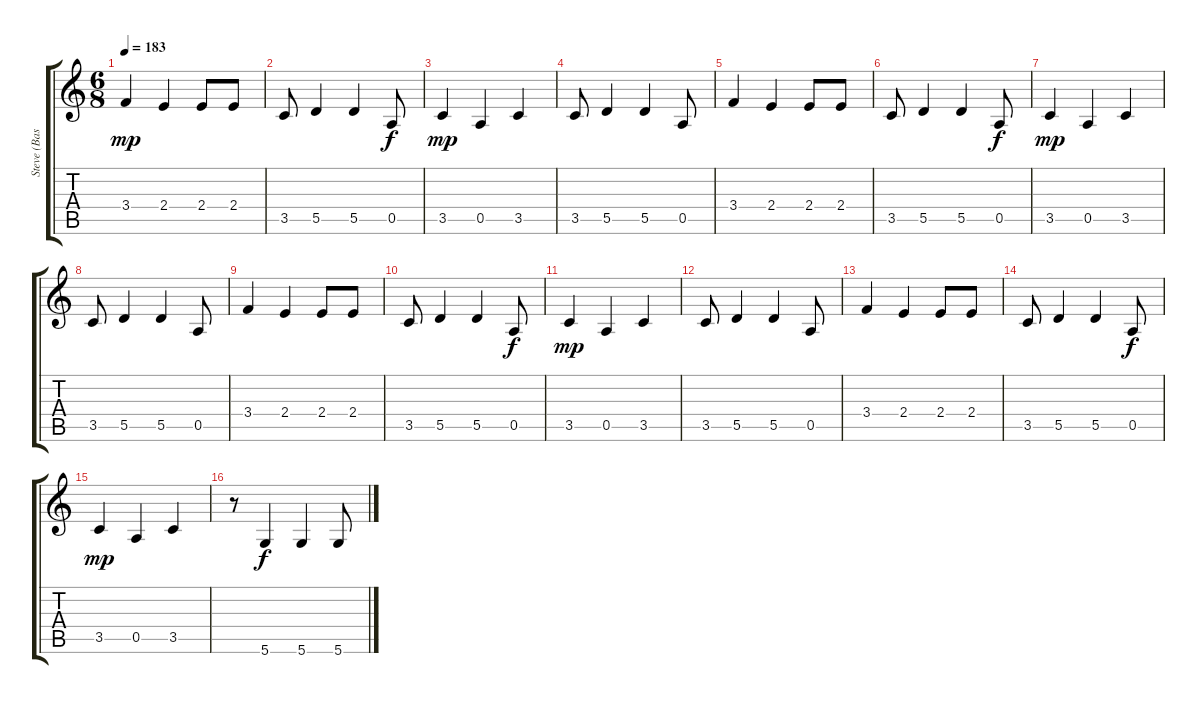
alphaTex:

\track ("Steve (Bass)" "Steve (Bas") {instrument acousticbass}
\staff {score tabs}
\tuning (E4 B3 G3 D3 A2 D2) {hide}
\ts (6 8)
\tempo 183
\clef g2
\ks c
3.4.4{dy mp} 2.4.4 2.4.8 2.4.8 |
3.5.8 5.5.4 5.5.4 0.5.8{dy f} |
3.5.4{dy mp} 0.5.4 3.5.4 |
3.5.8 5.5.4 5.5.4 0.5.8 |
3.4.4 2.4.4 2.4.8 2.4.8 |
3.5.8 5.5.4 5.5.4 0.5.8{dy f} |
3.5.4{dy mp} 0.5.4 3.5.4 |
3.5.8 5.5.4 5.5.4 0.5.8 |
3.4.4 2.4.4 2.4.8 2.4.8 |
3.5.8 5.5.4 5.5.4 0.5.8{dy f} |
3.5.4{dy mp} 0.5.4 3.5.4 |
3.5.8 5.5.4 5.5.4 0.5.8 |
3.4.4 2.4.4 2.4.8 2.4.8 |
3.5.8 5.5.4 5.5.4 0.5.8{dy f} |
3.5.4{dy mp} 0.5.4 3.5.4 |
r.8 5.6.4{dy f} 5.6.4 5.6.8
